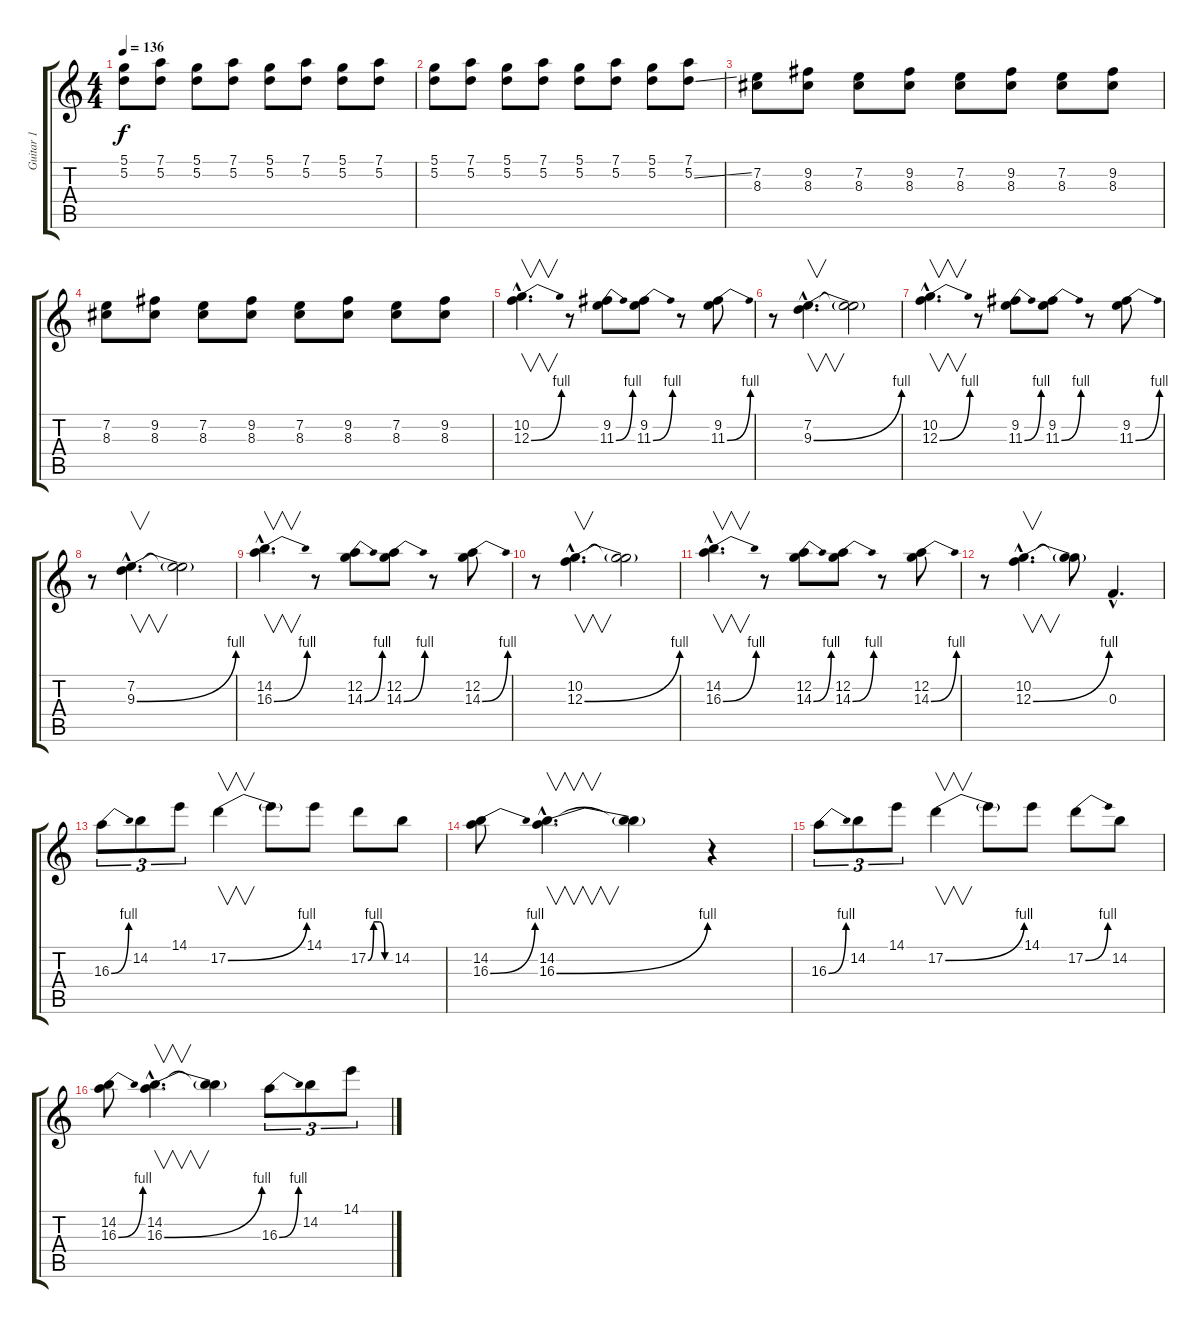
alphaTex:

\track ("Guitar 1" "Guitar 1") {instrument distortionguitar}
\staff {score tabs}
\tuning (D4 A3 F3 C3 G2 D2) {hide}
\ts (4 4)
\tempo 136
\clef g2
\ks c
(5.1 5.2).8{dy f} (7.1 5.2).8 (5.1 5.2).8 (7.1 5.2).8 (5.1 5.2).8 (7.1 5.2).8 (5.1 5.2).8 (7.1 5.2).8 |
(5.1 5.2).8 (7.1 5.2).8 (5.1 5.2).8 (7.1 5.2).8 (5.1 5.2).8 (7.1 5.2).8 (5.1 5.2).8 (7.1 5.2{ss}).8 |
(7.2 8.3).8 (9.2 8.3).8 (7.2 8.3).8 (9.2 8.3).8 (7.2 8.3).8 (9.2 8.3).8 (7.2 8.3).8 (9.2 8.3).8 |
(7.2 8.3).8 (9.2 8.3).8 (7.2 8.3).8 (9.2 8.3).8 (7.2 8.3).8 (9.2 8.3).8 (7.2 8.3).8 (9.2 8.3).8 |
(10.2{hac} 12.3{be (bend 0 0 60 4) hac}).4{v d} r.8 (9.2 11.3{be (bend 0 0 60 4)}).8 (9.2 11.3{be (bend 0 0 60 4)}).8 r.8 (9.2 11.3{be (bend 0 0 60 4)}).8 |
r.8 (7.2{hac} 9.3{be (bend 0 0 60 4) hac}).4{v d} (7.2{t} 9.3{t}).2 |
(10.2{hac} 12.3{be (bend 0 0 60 4) hac}).4{v d} r.8 (9.2 11.3{be (bend 0 0 60 4)}).8 (9.2 11.3{be (bend 0 0 60 4)}).8 r.8 (9.2 11.3{be (bend 0 0 60 4)}).8 |
r.8 (7.2{hac} 9.3{be (bend 0 0 60 4) hac}).4{v d} (7.2{t} 9.3{t}).2 |
(14.2{hac} 16.3{be (bend 0 0 60 4) hac}).4{v d} r.8 (12.2 14.3{be (bend 0 0 60 4)}).8 (12.2 14.3{be (bend 0 0 60 4)}).8 r.8 (12.2 14.3{be (bend 0 0 60 4)}).8 |
r.8 (10.2{hac} 12.3{be (bend 0 0 60 4) hac}).4{v d} (10.2{t} 12.3{t}).2 |
(14.2{hac} 16.3{be (bend 0 0 60 4) hac}).4{v d} r.8 (12.2 14.3{be (bend 0 0 60 4)}).8 (12.2 14.3{be (bend 0 0 60 4)}).8 r.8 (12.2 14.3{be (bend 0 0 60 4)}).8 |
r.8 (10.2{hac} 12.3{be (bend 0 0 60 4) hac}).4{v d} (10.2{t} 12.3{t}).8 0.3{hac}.4{d} |
16.3{be (bend 0 0 60 4)}.8{tu (3 2)} 14.2.8{tu (3 2)} 14.1.8{tu (3 2)} 17.2{be (bend 0 0 60 4)}.4{v} 17.2{t}.8 14.1.8 17.2{be (custom 0 0 15 4 30 4 45 0 60 0)}.8 14.2.8 |
(14.2 16.3{be (bend 0 0 60 4)}).8 (14.2{hac} 16.3{be (bend 0 0 60 4) hac}).4{v d} (14.2{t} 16.3{t}).4 r.4 |
16.3{be (bend 0 0 60 4)}.8{tu (3 2)} 14.2.8{tu (3 2)} 14.1.8{tu (3 2)} 17.2{be (bend 0 0 60 4)}.4{v} 17.2{t}.8 14.1.8 17.2{be (bend 0 0 60 4)}.8 14.2.8 |
(14.2 16.3{be (bend 0 0 60 4)}).8 (14.2{hac} 16.3{be (bend 0 0 60 4) hac}).4{v d} (14.2{t} 16.3{t}).4 16.3{be (bend 0 0 60 4)}.8{tu (3 2)} 14.2.8{tu (3 2)} 14.1.8{tu (3 2)}
